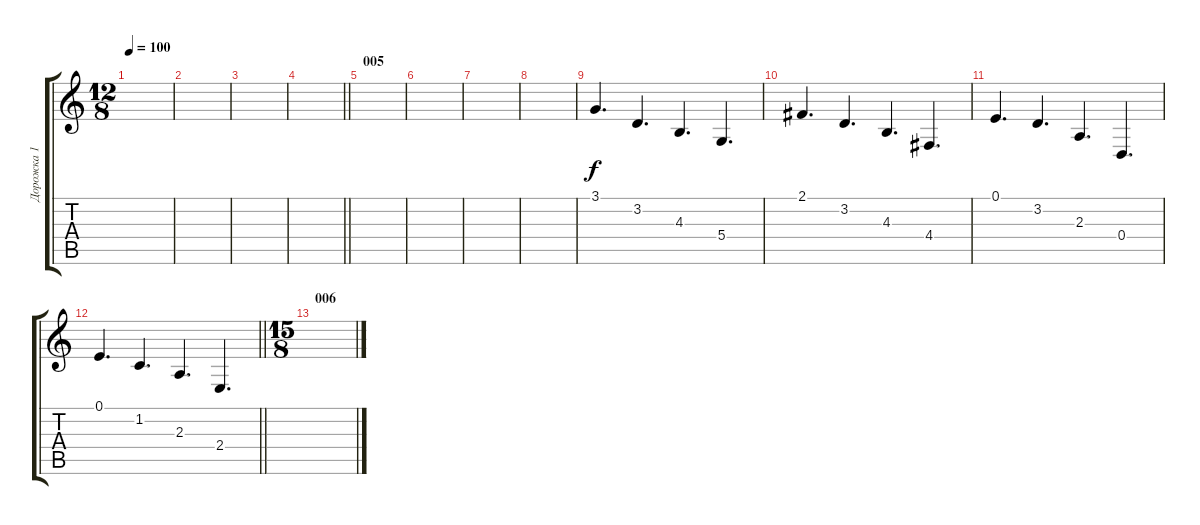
\track ("Дорожка 1" "Дорожка 1") {instrument orchestralharp}
\staff {score tabs}
\tuning (E4 B3 G3 D3 A2 E2) {hide}
\ts (12 8)
\tempo 100
\clef g2
\ks c
|
|
|
\barLineRight lightlight
|
\section ("" "005")
|
|
|
|
3.1.4{d} 3.2.4{d} 4.3.4{d} 5.4.4{d} |
2.1.4{d} 3.2.4{d} 4.3.4{d} 4.4.4{d} |
0.1.4{d} 3.2.4{d} 2.3.4{d} 0.4.4{d} |
\barLineRight lightlight
0.1.4{d} 1.2.4{d} 2.3.4{d} 2.4.4{d} |
\ts (15 8)
\section ("" "006")
